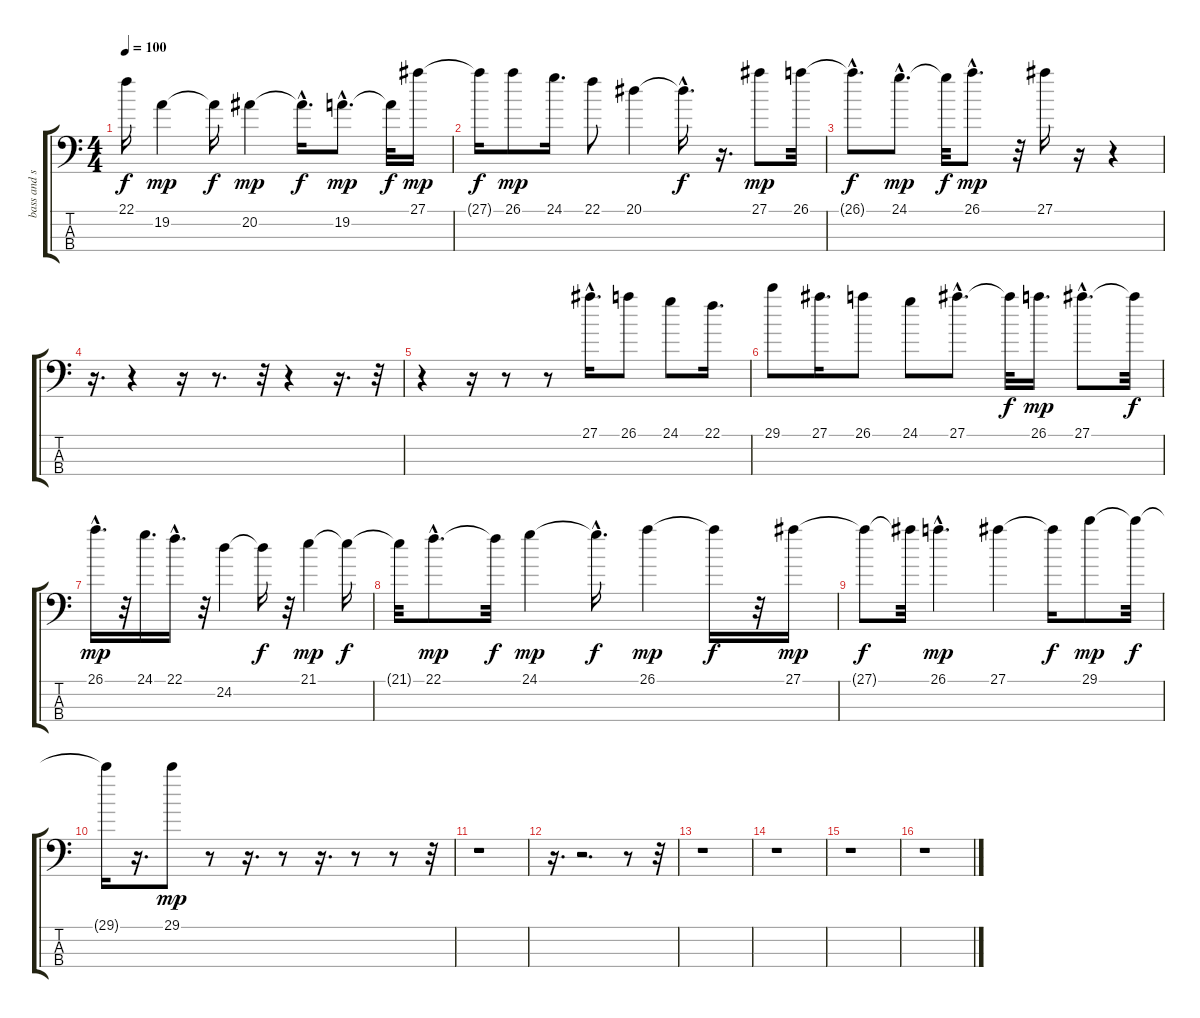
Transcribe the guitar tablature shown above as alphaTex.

\track ("bass and solo" "bass and s") {instrument electricbassfinger}
\staff {score tabs}
\tuning (G2 D2 A1 E1) {hide}
\ts (4 4)
\tempo 100
\clef f4
\ks c
22.1{t}.16{dy f} 19.2.4{dy mp} 19.2{t}.16{dy f} 20.2.4{dy mp} 20.2{hac t}.16{d dy f} 19.2{hac}.8{d dy mp} 19.2{t}.32{dy f} 27.1.16{dy mp} |
27.1{t}.16{dy f} 26.1.8{dy mp} 24.1.16{d} 22.1.8 20.1.4 20.1{hac t}.16{d dy f} r.16{d} 27.1.8{dy mp} 26.1.32 |
26.1{hac t}.8{d dy f} 24.1{hac}.8{d dy mp} 24.1{t}.32{dy f} 26.1{hac}.8{d dy mp} r.32 27.1.16 r.16 r.4 |
r.16{d} r.4 r.16 r.8{d} r.32 r.4 r.16{d} r.32 |
r.4 r.16 r.8 r.8 27.1{hac}.16{d} 26.1.8 24.1.8 22.1.16{d} |
29.1.8 27.1.16{d} 26.1.8 24.1.8 27.1{hac}.8{d} 27.1{t}.32{dy f} 26.1.16{d dy mp} 27.1{hac}.8{d} 27.1{t}.32{dy f} |
26.1{hac}.16{d dy mp} r.32 24.1.16{d} 22.1{hac}.16{d} r.32 24.2.4 24.2{t}.16{dy f} r.32 21.1.4{dy mp} 21.1{t}.16{dy f} |
21.1{t}.32 22.1{hac}.8{d dy mp} 22.1{t}.32{dy f} 24.1.4{dy mp} 24.1{hac t}.16{d dy f} 26.1.4{dy mp} 26.1{t}.16{dy f} r.32 27.1.16{dy mp} |
27.1{t}.8{dy f} 27.1{t}.32 26.1{hac}.4{d dy mp} 27.1.4 27.1{t}.16{dy f} 29.1.8{dy mp} 29.1{t}.32{dy f} |
29.1{t}.16 r.16{d} 29.1.8{dy mp} r.8 r.16{d} r.8 r.16{d} r.8 r.8 r.32 |
r.1 |
r.16{d} r.2{d} r.8 r.32 |
r.1 |
r.1 |
r.1 |
r.1
